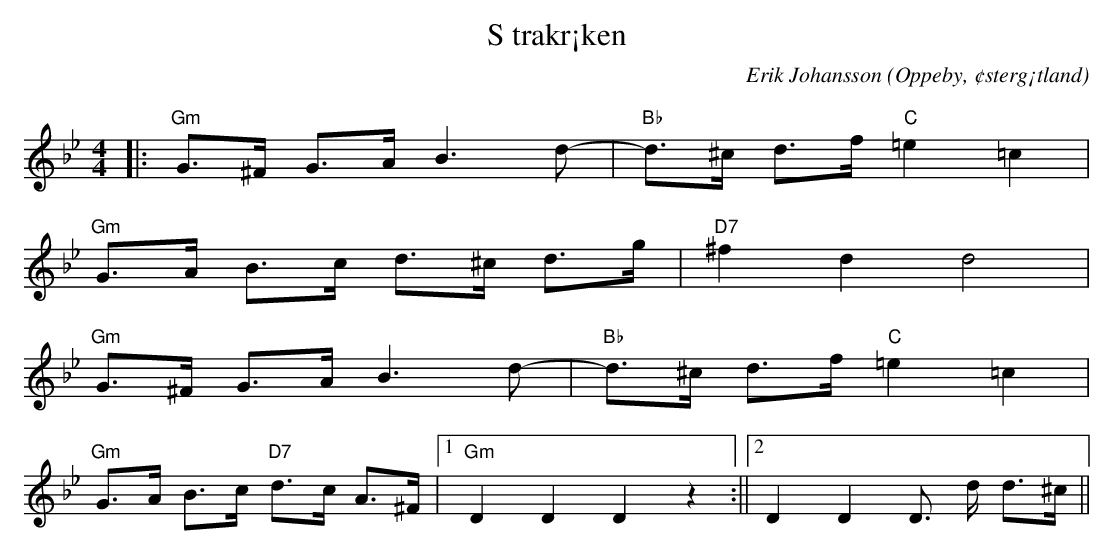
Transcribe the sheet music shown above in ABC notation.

X:1
T:S trakr¡ken
C:Erik Johansson
O:Oppeby, ¢sterg¡tland
Q:130
M:4/4
L:1/8
K:Gm
|:"Gm"G>^F G>A B3 d-|"Bb" d>^c d>f"C" =e2 =c2|
  "Gm"G>A B>c d>^c d>g|"D7" ^f2 d2 d4 |
  "Gm"G>^F G>A B3 d-|"Bb" d>^c d>f"C" =e2 =c2|
  "Gm"G>A B>c "D7"d>c A>^F|1"Gm" D2 D2 D2 z2 :||2 D2 D2 D> d d>^c ||
